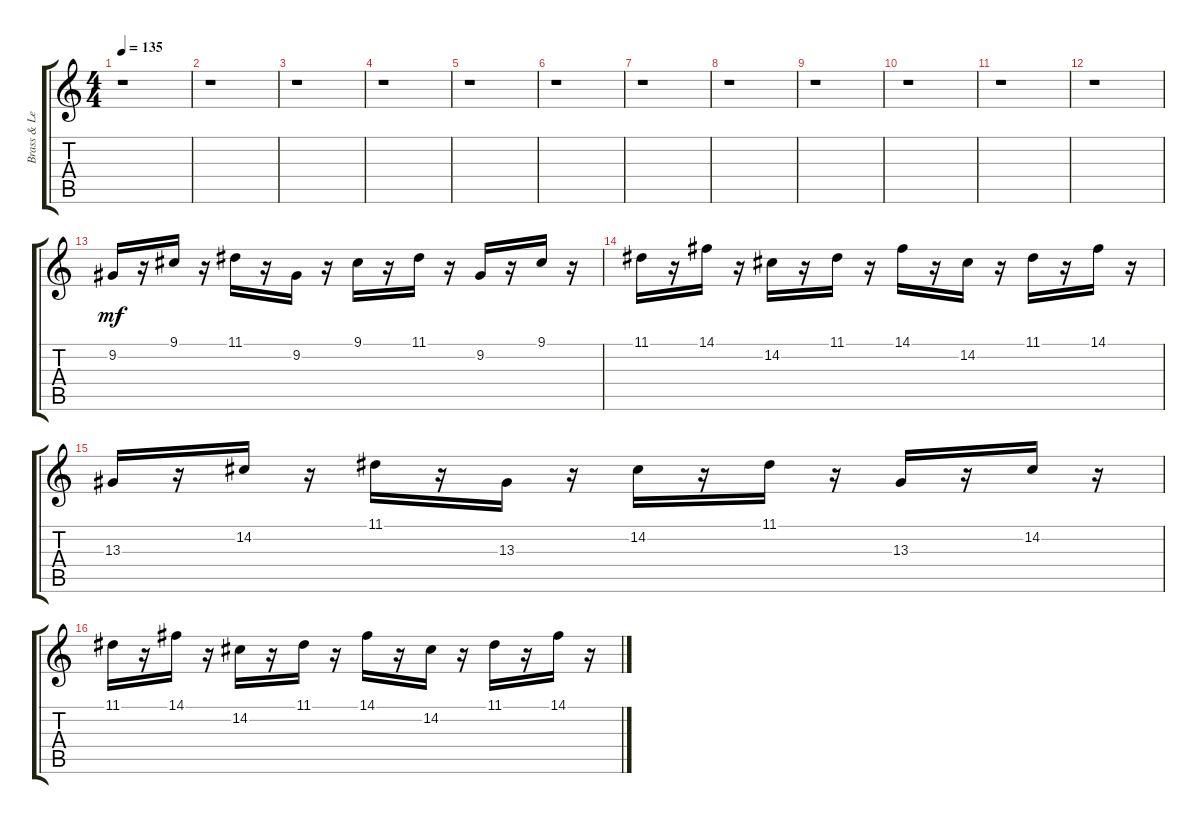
\track ("Brass & Lead" "Brass & Le") {instrument lead8bassandlead}
\staff {score tabs}
\tuning (E4 B3 G3 D3 A2 E2) {hide}
\ts (4 4)
\tempo 135
\clef g2
\ks c
r.1{dy mf} |
r.1 |
r.1 |
r.1 |
r.1 |
r.1 |
r.1 |
r.1 |
r.1 |
r.1 |
r.1 |
r.1 |
9.2.16 r.16 9.1.16 r.16 11.1.16 r.16 9.2.16 r.16 9.1.16 r.16 11.1.16 r.16 9.2.16 r.16 9.1.16 r.16 |
11.1.16 r.16 14.1.16 r.16 14.2.16 r.16 11.1.16 r.16 14.1.16 r.16 14.2.16 r.16 11.1.16 r.16 14.1.16 r.16 |
13.3.16 r.16 14.2.16 r.16 11.1.16 r.16 13.3.16 r.16 14.2.16 r.16 11.1.16 r.16 13.3.16 r.16 14.2.16 r.16 |
11.1.16 r.16 14.1.16 r.16 14.2.16 r.16 11.1.16 r.16 14.1.16 r.16 14.2.16 r.16 11.1.16 r.16 14.1.16 r.16
